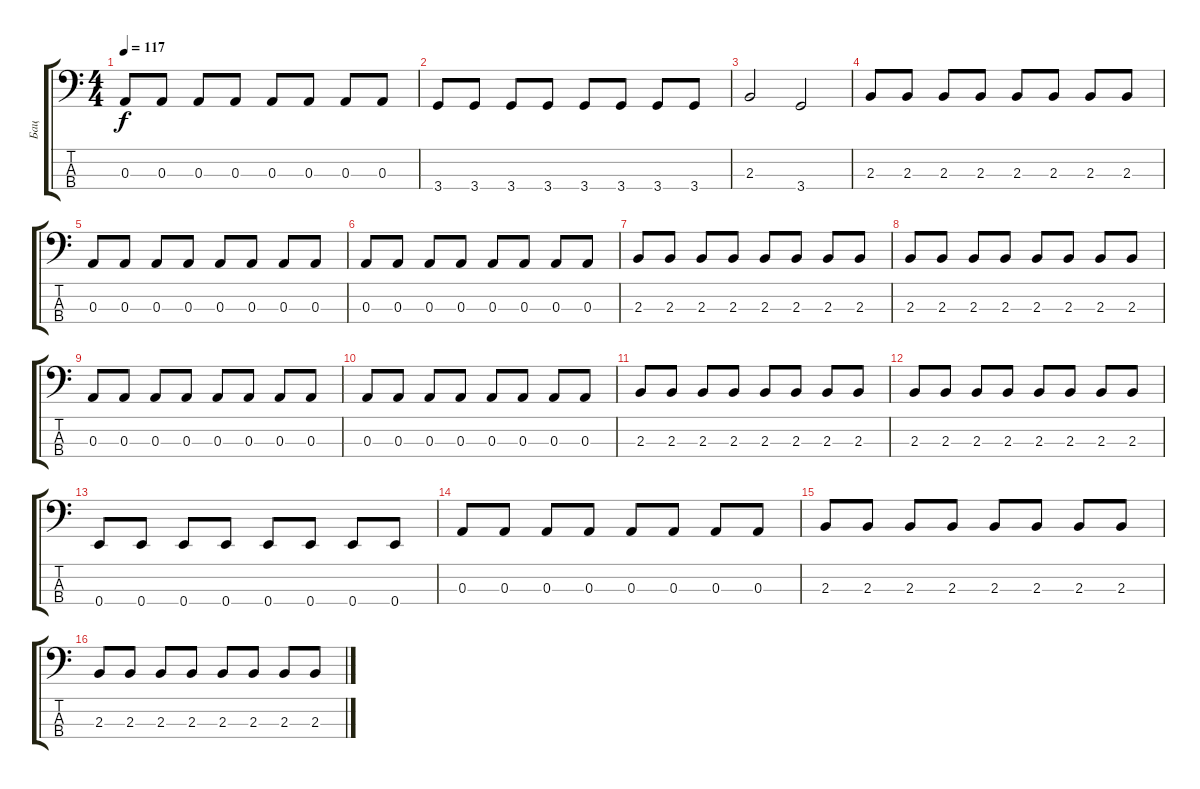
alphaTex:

\track ("Бац" "Бац") {instrument electricbassfinger}
\staff {score tabs}
\tuning (G2 D2 A1 E1) {hide}
\ts (4 4)
\tempo 117
\clef f4
\ks c
0.3.8{dy f} 0.3.8 0.3.8 0.3.8 0.3.8 0.3.8 0.3.8 0.3.8 |
3.4.8 3.4.8 3.4.8 3.4.8 3.4.8 3.4.8 3.4.8 3.4.8 |
2.3.2 3.4.2 |
2.3.8 2.3.8 2.3.8 2.3.8 2.3.8 2.3.8 2.3.8 2.3.8 |
0.3.8 0.3.8 0.3.8 0.3.8 0.3.8 0.3.8 0.3.8 0.3.8 |
0.3.8 0.3.8 0.3.8 0.3.8 0.3.8 0.3.8 0.3.8 0.3.8 |
2.3.8 2.3.8 2.3.8 2.3.8 2.3.8 2.3.8 2.3.8 2.3.8 |
2.3.8 2.3.8 2.3.8 2.3.8 2.3.8 2.3.8 2.3.8 2.3.8 |
0.3.8 0.3.8 0.3.8 0.3.8 0.3.8 0.3.8 0.3.8 0.3.8 |
0.3.8 0.3.8 0.3.8 0.3.8 0.3.8 0.3.8 0.3.8 0.3.8 |
2.3.8 2.3.8 2.3.8 2.3.8 2.3.8 2.3.8 2.3.8 2.3.8 |
2.3.8 2.3.8 2.3.8 2.3.8 2.3.8 2.3.8 2.3.8 2.3.8 |
0.4.8 0.4.8 0.4.8 0.4.8 0.4.8 0.4.8 0.4.8 0.4.8 |
0.3.8 0.3.8 0.3.8 0.3.8 0.3.8 0.3.8 0.3.8 0.3.8 |
2.3.8 2.3.8 2.3.8 2.3.8 2.3.8 2.3.8 2.3.8 2.3.8 |
2.3.8 2.3.8 2.3.8 2.3.8 2.3.8 2.3.8 2.3.8 2.3.8
